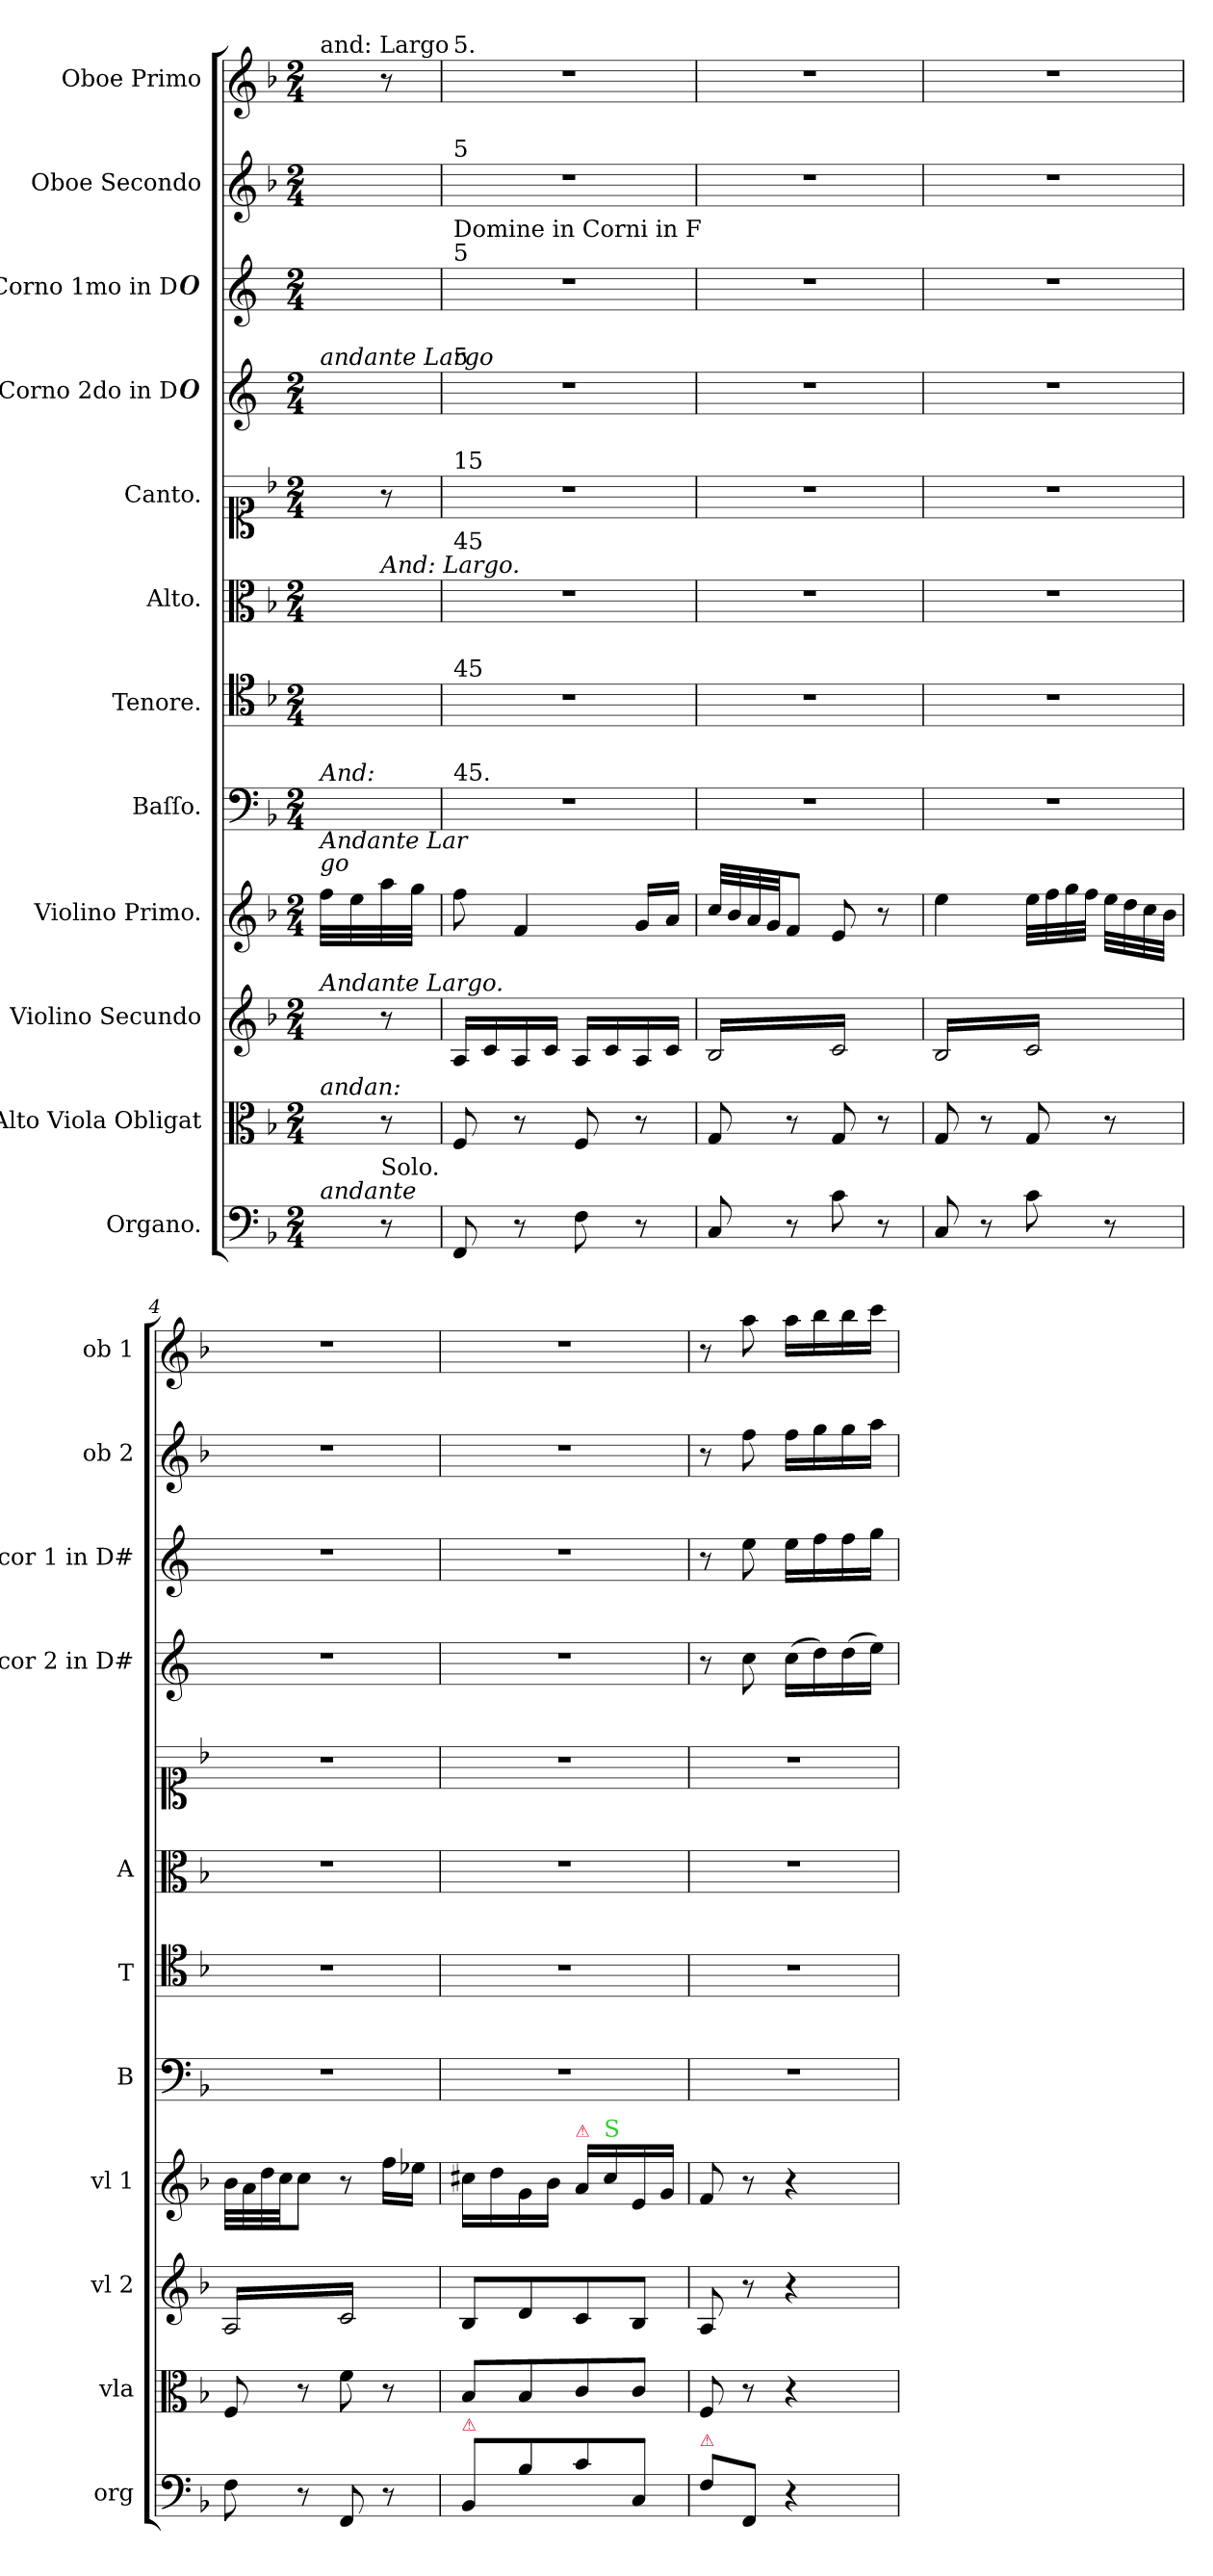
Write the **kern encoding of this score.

**kern	**kern	**kern	**kern	**kern	**kern	**kern	**kern	**kern	**dynam	**kern	**kern	**kern
*part12	*part11	*part10	*part9	*part8	*part7	*part6	*part5	*part4	*part4	*part3	*part2	*part1
*staff12	*staff11	*staff10	*staff9	*staff8	*staff7	*staff6	*staff5	*staff4	*staff4	*staff3	*staff2	*staff1
*I"Organo.	*I"Alto Viola Obligat	*I"Violino Secundo	*I"Violino Primo.	*I"Baſſo.	*I"Tenore.	*I"Alto.	*I"Canto.	*I"Corno 2do in D#	*	*I"Corno 1mo in D#	*I"Oboe Secondo	*I"Oboe Primo
*I'org	*I'vla	*I'vl 2	*I'vl 1	*I'B	*I'T	*I'A	*	*I'cor 2 in D#	*	*I'cor 1 in D#	*I'ob 2	*I'ob 1
*clefF4	*clefC3	*clefG2	*clefG2	*clefF4	*clefC4	*clefC3	*clefC1	*clefG2	*	*clefG2	*clefG2	*clefG2
*	*	*	*	*	*	*	*	*ITrd4c7	*	*ITrd4c7	*	*
*k[b-]	*k[b-]	*k[b-]	*k[b-]	*k[b-]	*k[b-]	*k[b-]	*k[b-]	*k[b-]	*	*k[b-]	*k[b-]	*k[b-]
*F:	*F:	*F:	*F:	*F:	*F:	*F:	*F:	*F:	*	*F:	*F:	*F:
*M2/4	*M2/4	*M2/4	*M2/4	*M2/4	*M2/4	*M2/4	*M2/4	*M2/4	*	*M2/4	*M2/4	*M2/4
=	=	=	=	=	=	=	=	=	=	=	=	=
!	!	!	!	!	!	!	!	!	!	!	!	!LO:TX:a:t=and&colon; Largo
!	!	!	!	!	!	!	!	!LO:TX:a:i:t=andante Largo	!	!	!	!
!	!	!	!	!LO:TX:a:i:t=And&colon;	!	!	!	!	!	!	!	!
!	!	!	!LO:TX:a:i:t=Andante Lar\ngo	!	!	!	!	!	!	!	!	!
!	!	!LO:TX:a:i:t=Andante Largo.	!	!	!	!	!	!	!	!	!	!
!	!LO:TX:a:i:t=andan&colon;	!	!	!	!	!	!	!	!	!	!	!
!LO:TX:a:i:t=andante	!	!	!	!	!	!	!	!	!	!	!	!
!	!	!	!LO:N:vis=32	!	!	!	!	!	!	!	!	!
8ryy	8ryy	8ryy	16ff\LLL	8ryy	8ryy	8ryy	8ryy	4ryy	.	4ryy	4ryy	8ryy
!	!	!	!LO:N:vis=32	!	!	!	!	!	!	!	!	!
.	.	.	16ee\	.	.	.	.	.	.	.	.	.
!	!	!	!	!	!	!LO:TX:a:i:t=And&colon; Largo.	!	!	!	!	!	!
!LO:TX:a:t=Solo.	!	!	!	!	!	!	!	!	!	!	!	!
!	!	!	!LO:N:vis=32	!	!	!	!	!	!	!	!	!
8r	8r	8r	16aa\	8ryy	8ryy	8ryy	8r	.	.	.	.	8r
!	!	!	!LO:N:vis=32	!	!	!	!	!	!	!	!	!
.	.	.	16gg\JJJ	.	.	.	.	.	.	.	.	.
=1	=1	=1	=1	=1	=1	=1	=1	=1	=1	=1	=1	=1
!	!	!	!	!	!	!	!	!	!	!	!	!LO:TX:a:t=5.
!	!	!	!	!	!	!	!	!	!	!	!LO:TX:a:t=5	!
!	!	!	!	!	!	!	!	!	!	!LO:TX:a:t=5	!	!
!	!	!	!	!	!	!	!	!	!	!LO:TX:a:t=Domine in Corni in F	!	!
!	!	!	!	!	!	!	!	!LO:TX:a:t=5	!	!	!	!
!	!	!	!	!	!	!	!LO:TX:a:t=15	!	!	!	!	!
!	!	!	!	!	!	!LO:TX:a:t=45	!	!	!	!	!	!
!	!	!	!	!	!LO:TX:a:t=45	!	!	!	!	!	!	!
!	!	!	!	!LO:TX:a:t=45.	!	!	!	!	!	!	!	!
8FF/	8F/	16A/LL	8ff\	2r	2r	2r	2r	2r	.	2r	2r	2r
.	.	16c/	.	.	.	.	.	.	.	.	.	.
8r	8r	16A/	4f/	.	.	.	.	.	.	.	.	.
.	.	16c/JJ	.	.	.	.	.	.	.	.	.	.
8F\	8F/	16A/LL	.	.	.	.	.	.	.	.	.	.
.	.	16c/	.	.	.	.	.	.	.	.	.	.
8r	8r	16A/	16g/LL	.	.	.	.	.	.	.	.	.
.	.	16c/JJ	16a/JJ	.	.	.	.	.	.	.	.	.
=2	=2	=2	=2	=2	=2	=2	=2	=2	=2	=2	=2	=2
*	*	*tremolo	*	*	*	*	*	*	*	*	*	*
8C/	8G/	16B-/LL	32cc/LLL	2r	2r	2r	2r	2r	.	2r	2r	2r
.	.	.	32b-/	.	.	.	.	.	.	.	.	.
.	.	16c/	32a/	.	.	.	.	.	.	.	.	.
.	.	.	32g/JJ	.	.	.	.	.	.	.	.	.
8r	8r	16B-/	8f/J	.	.	.	.	.	.	.	.	.
.	.	16c/	.	.	.	.	.	.	.	.	.	.
8c\	8G/	16B-/	8e/	.	.	.	.	.	.	.	.	.
.	.	16c/	.	.	.	.	.	.	.	.	.	.
8r	8r	16B-/	8r	.	.	.	.	.	.	.	.	.
.	.	16c/JJ	.	.	.	.	.	.	.	.	.	.
=3	=3	=3	=3	=3	=3	=3	=3	=3	=3	=3	=3	=3
8C/	8G/	16B-/LL	4ee\	2r	2r	2r	2r	2r	.	2r	2r	2r
.	.	16c/	.	.	.	.	.	.	.	.	.	.
8r	8r	16B-/	.	.	.	.	.	.	.	.	.	.
.	.	16c/	.	.	.	.	.	.	.	.	.	.
8c\	8G/	16B-/	32ee\LLL	.	.	.	.	.	.	.	.	.
.	.	.	32ff\	.	.	.	.	.	.	.	.	.
.	.	16c/	32gg\	.	.	.	.	.	.	.	.	.
.	.	.	32ff\JJJ	.	.	.	.	.	.	.	.	.
8r	8r	16B-/	32ee\LLL	.	.	.	.	.	.	.	.	.
.	.	.	32dd\	.	.	.	.	.	.	.	.	.
.	.	16c/JJ	32cc\	.	.	.	.	.	.	.	.	.
.	.	.	32b-\JJJ	.	.	.	.	.	.	.	.	.
=4	=4	=4	=4	=4	=4	=4	=4	=4	=4	=4	=4	=4
8F\	8F/	16A/LL	32b-\LLL	2r	2r	2r	2r	2r	.	2r	2r	2r
.	.	.	32a\	.	.	.	.	.	.	.	.	.
.	.	16c/	32dd\	.	.	.	.	.	.	.	.	.
.	.	.	32cc\JJ	.	.	.	.	.	.	.	.	.
8r	8r	16A/	8cc\J	.	.	.	.	.	.	.	.	.
.	.	16c/	.	.	.	.	.	.	.	.	.	.
8FF/	8f\	16A/	8r	.	.	.	.	.	.	.	.	.
.	.	16c/	.	.	.	.	.	.	.	.	.	.
8r	8r	16A/	16ff\LL	.	.	.	.	.	.	.	.	.
.	.	16c/JJ	16ee-X\JJ	.	.	.	.	.	.	.	.	.
*	*	*Xtremolo	*	*	*	*	*	*	*	*	*	*
=5	=5	=5	=5	=5	=5	=5	=5	=5	=5	=5	=5	=5
!LO:TX:a:color=crimson:t=⚠	!	!	!	!	!	!	!	!	!	!	!	!
8BB-/L	8B-/L	8B-/L	16cc#X\LL	2r	2r	2r	2r	2r	.	2r	2r	2r
.	.	.	16dd\	.	.	.	.	.	.	.	.	.
8B-\	8B-/	8d/	16g\	.	.	.	.	.	.	.	.	.
.	.	.	16b-\JJ	.	.	.	.	.	.	.	.	.
!	!	!	!LO:TX:a:color=crimson:t=⚠	!	!	!	!	!	!	!	!	!
8c\	8c/	8c/	16a\LL	.	.	.	.	.	.	.	.	.
!	!	!	!LO:TX:a:color=limegreen:t=S	!	!	!	!	!	!	!	!	!
.	.	.	16cc#\	.	.	.	.	.	.	.	.	.
8C/J	8c/J	8B-/J	16e/	.	.	.	.	.	.	.	.	.
.	.	.	16g/JJ	.	.	.	.	.	.	.	.	.
=6	=6	=6	=6	=6	=6	=6	=6	=6	=6	=6	=6	=6
!LO:TX:a:color=crimson:t=⚠	!	!	!	!	!	!	!	!	!	!	!	!
8F\L	8F/	8A/	8f/	2r	2r	2r	2r	8r	.	8r	8r	8r
!	!	!	!	!	!	!	!	!	!LO:DY:b	!	!	!
8FF/J	8r	8r	8r	.	.	.	.	8f\	p&colon;	8a\	8ff\	8aa\
4r	4r	4r	4r	.	.	.	.	(16f\LL	.	16a\LL	16ff\LL	16aa\LL
.	.	.	.	.	.	.	.	16g\)	.	16b-\	16gg\	16bb-\
.	.	.	.	.	.	.	.	(16g\	.	16b-\	16gg\	16bb-\
.	.	.	.	.	.	.	.	16a\JJ)	.	16cc\JJ	16aa\JJ	16ccc\JJ
=	=	=	=	=	=	=	=	=	=	=	=	=
*-	*-	*-	*-	*-	*-	*-	*-	*-	*-	*-	*-	*-
